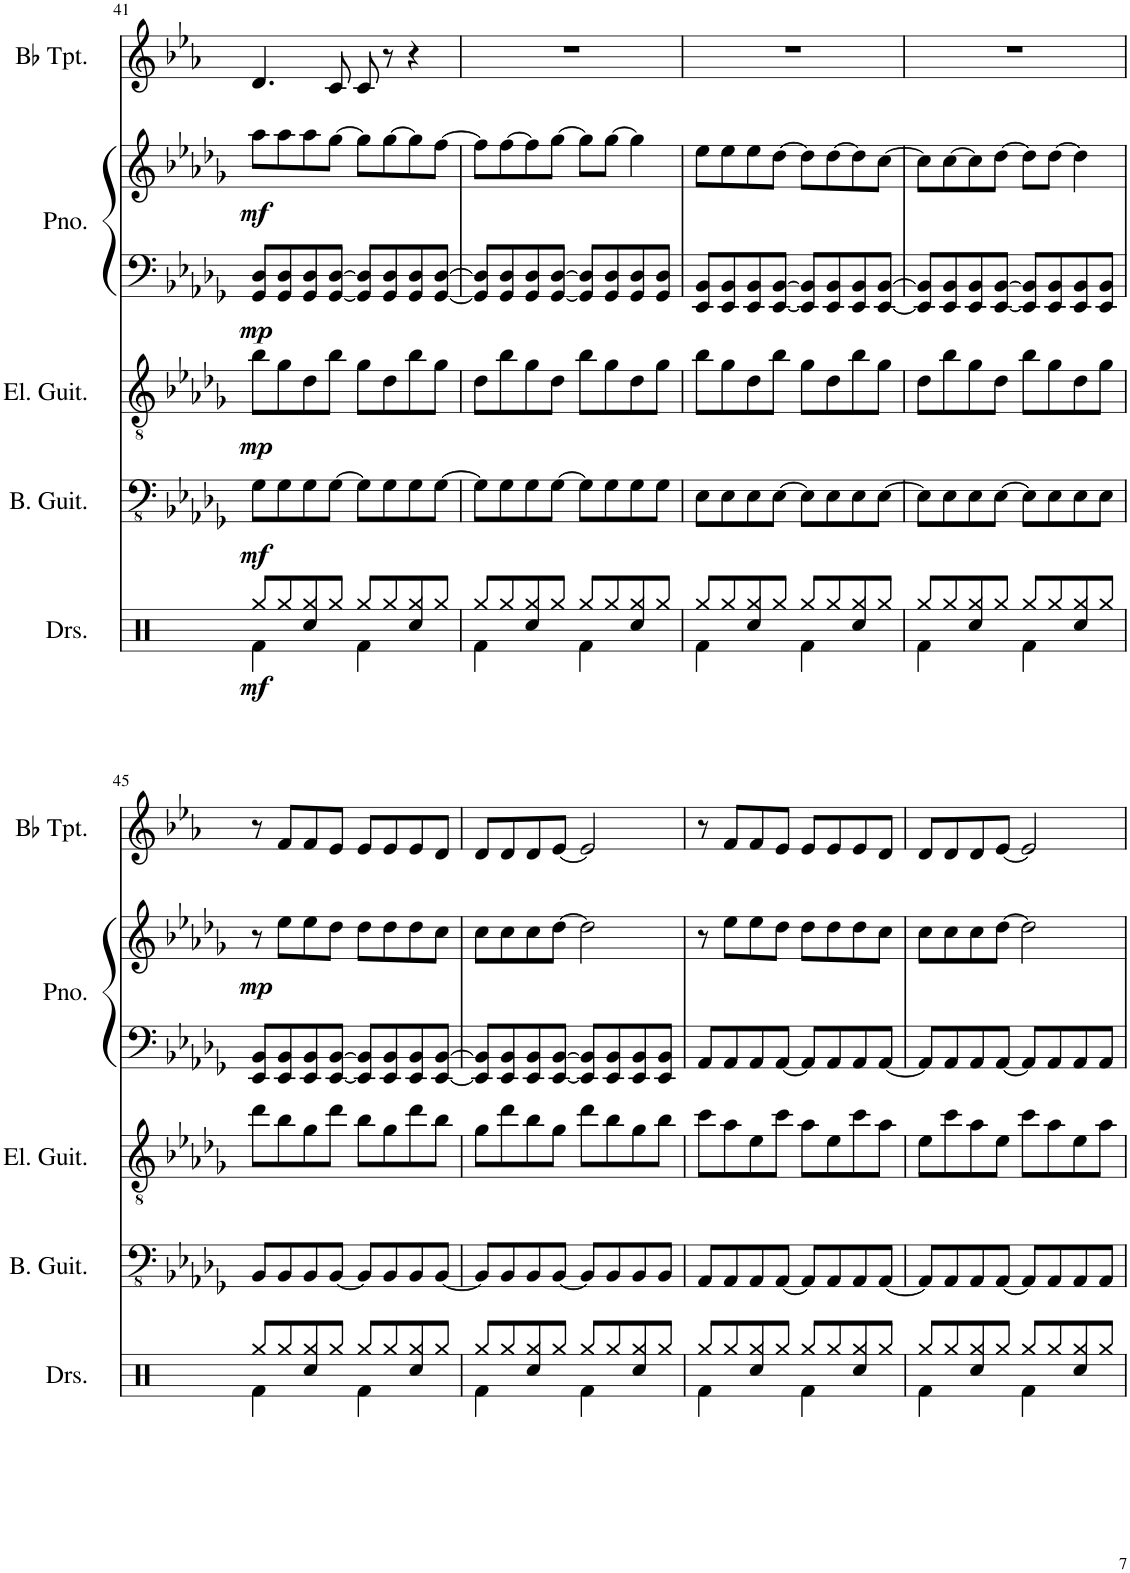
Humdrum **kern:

**kern	**dynam	**kern	**dynam	**kern	**dynam	**kern	**kern	**dynam	**kern
*part5	*part5	*part4	*part4	*part3	*part3	*part2	*part2	*part2	*part1
*staff6	*staff6	*staff5	*staff5	*staff4	*staff4	*staff3	*staff2	*staff2/3	*staff1
*I"Drumset	*	*I"Bass Guitar	*	*I"Electric Guitar	*	*I"Piano	*	*	*I"Bb Trumpet
*I'Drs.	*	*I'B. Guit.	*	*I'El. Guit.	*	*I'Pno.	*	*	*I'Bb Tpt.
!!LO:PB:g=z
*clefX	*	*clefFv4	*	*clefGv2	*	*clefF4	*clefG2	*	*clefG2
*	*	*	*	*	*	*	*	*	*Trd1c2
*k[]	*	*k[b-e-a-d-g-]	*	*k[b-e-a-d-g-]	*	*k[b-e-a-d-g-]	*k[b-e-a-d-g-]	*	*k[b-e-a-]
*M4/4	*	*M4/4	*	*M4/4	*	*M4/4	*M4/4	*	*M4/4
=41	=41	=41	=41	=41	=41	=41	=41	=41	=41
*^	*	*	*	*	*	*	*	*	*
!	!	!LO:DY:b	!	!LO:DY:b	!	!LO:DY:b	!	!	!LO:DY:b=2	!
!	!	!	!	!	!	!	!	!	!LO:DY:n=1:b	!
4Rf\	8Rgg/L	mf	8GG-\L	mf	8b-\L	mp	8GG-/ 8D-/L	8aa-\L	mp mf	4.d/
.	8Rgg/	.	8GG-\	.	8g-\	.	8GG-/ 8D-/	8aa-\	.	.
4Rcc/	8Rgg/	.	8GG-\	.	8d-\	.	8GG-/ 8D-/	8aa-\	.	.
.	8Rgg/J	.	[8GG-\J	.	8b-\J	.	[8GG-/ [8D-/J	[8gg-\J	.	8c/
4Rf\	8Rgg/L	.	8GG-\L]	.	8g-\L	.	8GG-/] 8D-/]L	8gg-\L]	.	8c/
.	8Rgg/	.	8GG-\	.	8d-\	.	8GG-/ 8D-/	[8gg-\	.	8r
4Rcc/	8Rgg/	.	8GG-\	.	8b-\	.	8GG-/ 8D-/	8gg-\]	.	4r
.	8Rgg/J	.	[8GG-\J	.	8g-\J	.	[8GG-/ [8D-/J	[8ff\J	.	.
=42	=42	=42	=42	=42	=42	=42	=42	=42	=42	=42
4Rf\	8Rgg/L	.	8GG-\L]	.	8d-\L	.	8GG-/] 8D-/]L	8ff\L]	.	1r
.	8Rgg/	.	8GG-\	.	8b-\	.	8GG-/ 8D-/	[8ff\	.	.
4Rcc/	8Rgg/	.	8GG-\	.	8g-\	.	8GG-/ 8D-/	8ff\]	.	.
.	8Rgg/J	.	[8GG-\J	.	8d-\J	.	[8GG-/ [8D-/J	[8gg-\J	.	.
4Rf\	8Rgg/L	.	8GG-\L]	.	8b-\L	.	8GG-/] 8D-/]L	8gg-\L]	.	.
.	8Rgg/	.	8GG-\	.	8g-\	.	8GG-/ 8D-/	[8gg-\J	.	.
4Rcc/	8Rgg/	.	8GG-\	.	8d-\	.	8GG-/ 8D-/	4gg-\]	.	.
.	8Rgg/J	.	8GG-\J	.	8g-\J	.	8GG-/ 8D-/J	.	.	.
=43	=43	=43	=43	=43	=43	=43	=43	=43	=43	=43
4Rf\	8Rgg/L	.	8EE-\L	.	8b-\L	.	8EE-/ 8BB-/L	8ee-\L	.	1r
.	8Rgg/	.	8EE-\	.	8g-\	.	8EE-/ 8BB-/	8ee-\	.	.
4Rcc/	8Rgg/	.	8EE-\	.	8d-\	.	8EE-/ 8BB-/	8ee-\	.	.
.	8Rgg/J	.	[8EE-\J	.	8b-\J	.	[8EE-/ [8BB-/J	[8dd-\J	.	.
4Rf\	8Rgg/L	.	8EE-\L]	.	8g-\L	.	8EE-/] 8BB-/]L	8dd-\L]	.	.
.	8Rgg/	.	8EE-\	.	8d-\	.	8EE-/ 8BB-/	[8dd-\	.	.
4Rcc/	8Rgg/	.	8EE-\	.	8b-\	.	8EE-/ 8BB-/	8dd-\]	.	.
.	8Rgg/J	.	[8EE-\J	.	8g-\J	.	[8EE-/ [8BB-/J	[8cc\J	.	.
=44	=44	=44	=44	=44	=44	=44	=44	=44	=44	=44
4Rf\	8Rgg/L	.	8EE-\L]	.	8d-\L	.	8EE-/] 8BB-/]L	8cc\L]	.	1r
.	8Rgg/	.	8EE-\	.	8b-\	.	8EE-/ 8BB-/	[8cc\	.	.
4Rcc/	8Rgg/	.	8EE-\	.	8g-\	.	8EE-/ 8BB-/	8cc\]	.	.
.	8Rgg/J	.	[8EE-\J	.	8d-\J	.	[8EE-/ [8BB-/J	[8dd-\J	.	.
4Rf\	8Rgg/L	.	8EE-\L]	.	8b-\L	.	8EE-/] 8BB-/]L	8dd-\L]	.	.
.	8Rgg/	.	8EE-\	.	8g-\	.	8EE-/ 8BB-/	[8dd-\J	.	.
4Rcc/	8Rgg/	.	8EE-\	.	8d-\	.	8EE-/ 8BB-/	4dd-\]	.	.
.	8Rgg/J	.	8EE-\J	.	8g-\J	.	8EE-/ 8BB-/J	.	.	.
!!LO:LB:g=z
=45	=45	=45	=45	=45	=45	=45	=45	=45	=45	=45
!	!	!	!	!	!	!	!	!	!LO:DY:b	!
4Rf\	8Rgg/L	.	8BBB-/L	.	8dd-\L	.	8EE-/ 8BB-/L	8r	mp	8r
.	8Rgg/	.	8BBB-/	.	8b-\	.	8EE-/ 8BB-/	8ee-\L	.	8f/L
4Rcc/	8Rgg/	.	8BBB-/	.	8g-\	.	8EE-/ 8BB-/	8ee-\	.	8f/
.	8Rgg/J	.	[8BBB-/J	.	8dd-\J	.	[8EE-/ [8BB-/J	8dd-\J	.	8e-/J
4Rf\	8Rgg/L	.	8BBB-/L]	.	8b-\L	.	8EE-/] 8BB-/]L	8dd-\L	.	8e-/L
.	8Rgg/	.	8BBB-/	.	8g-\	.	8EE-/ 8BB-/	8dd-\	.	8e-/
4Rcc/	8Rgg/	.	8BBB-/	.	8dd-\	.	8EE-/ 8BB-/	8dd-\	.	8e-/
.	8Rgg/J	.	[8BBB-/J	.	8b-\J	.	[8EE-/ [8BB-/J	8cc\J	.	8d/J
=46	=46	=46	=46	=46	=46	=46	=46	=46	=46	=46
4Rf\	8Rgg/L	.	8BBB-/L]	.	8g-\L	.	8EE-/] 8BB-/]L	8cc\L	.	8d/L
.	8Rgg/	.	8BBB-/	.	8dd-\	.	8EE-/ 8BB-/	8cc\	.	8d/
4Rcc/	8Rgg/	.	8BBB-/	.	8b-\	.	8EE-/ 8BB-/	8cc\	.	8d/
.	8Rgg/J	.	[8BBB-/J	.	8g-\J	.	[8EE-/ [8BB-/J	[8dd-\J	.	[8e-/J
4Rf\	8Rgg/L	.	8BBB-/L]	.	8dd-\L	.	8EE-/] 8BB-/]L	2dd-\]	.	2e-/]
.	8Rgg/	.	8BBB-/	.	8b-\	.	8EE-/ 8BB-/	.	.	.
4Rcc/	8Rgg/	.	8BBB-/	.	8g-\	.	8EE-/ 8BB-/	.	.	.
.	8Rgg/J	.	8BBB-/J	.	8b-\J	.	8EE-/ 8BB-/J	.	.	.
=47	=47	=47	=47	=47	=47	=47	=47	=47	=47	=47
4Rf\	8Rgg/L	.	8AAA-/L	.	8cc\L	.	8AA-/L	8r	.	8r
.	8Rgg/	.	8AAA-/	.	8a-\	.	8AA-/	8ee-\L	.	8f/L
4Rcc/	8Rgg/	.	8AAA-/	.	8e-\	.	8AA-/	8ee-\	.	8f/
.	8Rgg/J	.	[8AAA-/J	.	8cc\J	.	[8AA-/J	8dd-\J	.	8e-/J
4Rf\	8Rgg/L	.	8AAA-/L]	.	8a-\L	.	8AA-/L]	8dd-\L	.	8e-/L
.	8Rgg/	.	8AAA-/	.	8e-\	.	8AA-/	8dd-\	.	8e-/
4Rcc/	8Rgg/	.	8AAA-/	.	8cc\	.	8AA-/	8dd-\	.	8e-/
.	8Rgg/J	.	[8AAA-/J	.	8a-\J	.	[8AA-/J	8cc\J	.	8d/J
=48	=48	=48	=48	=48	=48	=48	=48	=48	=48	=48
4Rf\	8Rgg/L	.	8AAA-/L]	.	8e-\L	.	8AA-/L]	8cc\L	.	8d/L
.	8Rgg/	.	8AAA-/	.	8cc\	.	8AA-/	8cc\	.	8d/
4Rcc/	8Rgg/	.	8AAA-/	.	8a-\	.	8AA-/	8cc\	.	8d/
.	8Rgg/J	.	[8AAA-/J	.	8e-\J	.	[8AA-/J	[8dd-\J	.	[8e-/J
4Rf\	8Rgg/L	.	8AAA-/L]	.	8cc\L	.	8AA-/L]	2dd-\]	.	2e-/]
.	8Rgg/	.	8AAA-/	.	8a-\	.	8AA-/	.	.	.
4Rcc/	8Rgg/	.	8AAA-/	.	8e-\	.	8AA-/	.	.	.
.	8Rgg/J	.	8AAA-/J	.	8a-\J	.	8AA-/J	.	.	.
*v	*v	*	*	*	*	*	*	*	*	*
=	=	=	=	=	=	=	=	=	=
*-	*-	*-	*-	*-	*-	*-	*-	*-	*-
